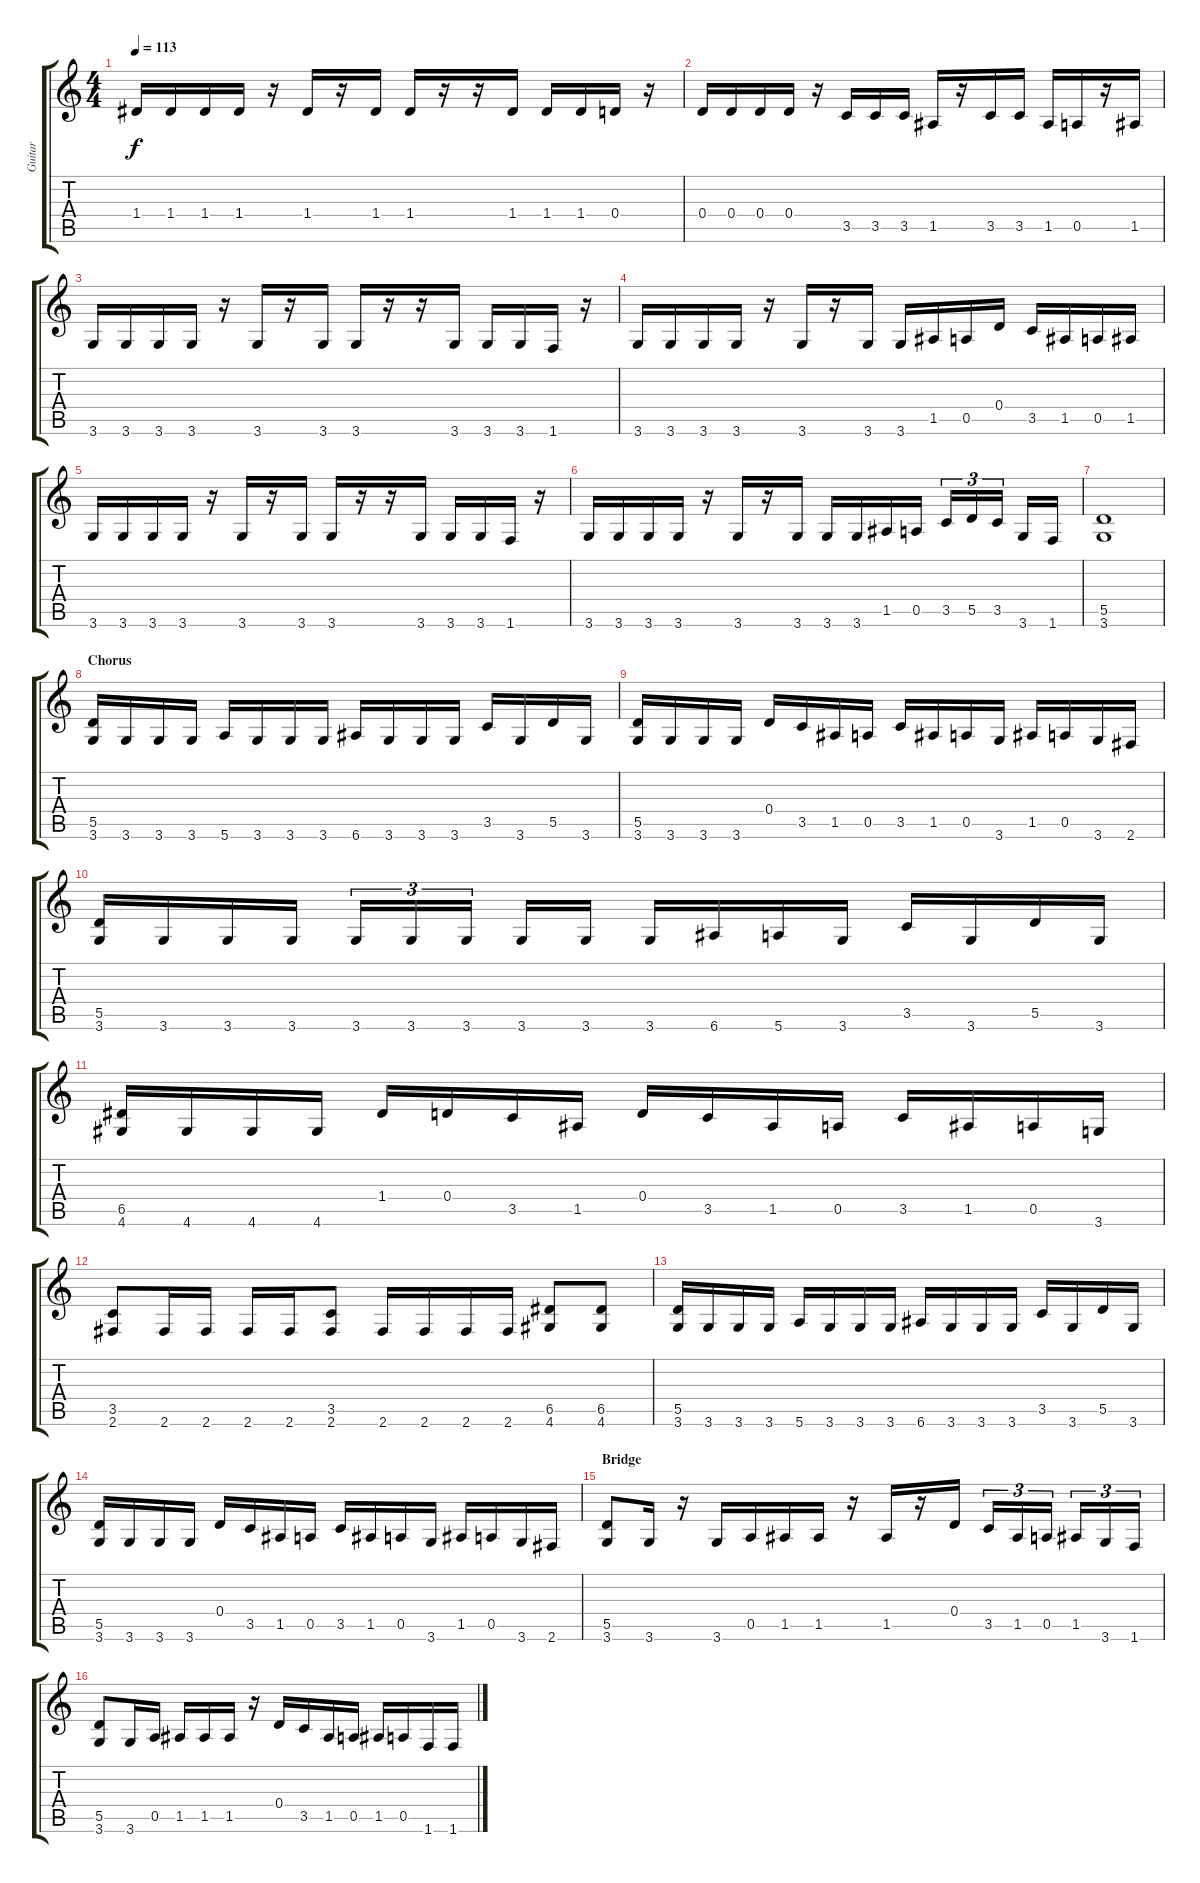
\track ("Guitar" "Guitar") {instrument distortionguitar}
\staff {score tabs}
\tuning (E4 B3 G3 D3 A2 E2) {hide}
\ts (4 4)
\tempo 113
\clef g2
\ks c
1.4.16{dy f} 1.4.16 1.4.16 1.4.16 r.16 1.4.16 r.16 1.4.16 1.4.16 r.16 r.16 1.4.16 1.4.16 1.4.16 0.4.16 r.16 |
0.4.16 0.4.16 0.4.16 0.4.16 r.16 3.5.16 3.5.16 3.5.16 1.5.16 r.16 3.5.16 3.5.16 1.5.16 0.5.16 r.16 1.5.16 |
3.6.16 3.6.16 3.6.16 3.6.16 r.16 3.6.16 r.16 3.6.16 3.6.16 r.16 r.16 3.6.16 3.6.16 3.6.16 1.6.16 r.16 |
3.6.16 3.6.16 3.6.16 3.6.16 r.16 3.6.16 r.16 3.6.16 3.6.16 1.5.16 0.5.16 0.4.16 3.5.16 1.5.16 0.5.16 1.5.16 |
3.6.16 3.6.16 3.6.16 3.6.16 r.16 3.6.16 r.16 3.6.16 3.6.16 r.16 r.16 3.6.16 3.6.16 3.6.16 1.6.16 r.16 |
3.6.16 3.6.16 3.6.16 3.6.16 r.16 3.6.16 r.16 3.6.16 3.6.16 3.6.16 1.5.16 0.5.16 3.5.16{tu (3 2)} 5.5.16{tu (3 2)} 3.5.16{tu (3 2)} 3.6.16 1.6.16 |
(5.5 3.6).1{volume 2} |
\section ("" "Chorus")
(5.5 3.6).16{volume 13 balance 9 instrument distortionguitar} 3.6.16 3.6.16 3.6.16 5.6.16 3.6.16 3.6.16 3.6.16 6.6.16 3.6.16 3.6.16 3.6.16 3.5.16 3.6.16 5.5.16 3.6.16 |
(5.5 3.6).16 3.6.16 3.6.16 3.6.16 0.4.16 3.5.16 1.5.16 0.5.16 3.5.16 1.5.16 0.5.16 3.6.16 1.5.16 0.5.16 3.6.16 2.6.16 |
(5.5 3.6).16 3.6.16 3.6.16 3.6.16 3.6.16{tu (3 2)} 3.6.16{tu (3 2)} 3.6.16{tu (3 2)} 3.6.16 3.6.16 3.6.16 6.6.16 5.6.16 3.6.16 3.5.16 3.6.16 5.5.16 3.6.16 |
(6.5 4.6).16 4.6.16 4.6.16 4.6.16 1.4.16 0.4.16 3.5.16 1.5.16 0.4.16 3.5.16 1.5.16 0.5.16 3.5.16 1.5.16 0.5.16 3.6.16 |
(3.5 2.6).8 2.6.16 2.6.16 2.6.16 2.6.16 (3.5 2.6).8 2.6.16 2.6.16 2.6.16 2.6.16 (6.5 4.6).8 (6.5 4.6).8 |
(5.5 3.6).16 3.6.16 3.6.16 3.6.16 5.6.16 3.6.16 3.6.16 3.6.16 6.6.16 3.6.16 3.6.16 3.6.16 3.5.16 3.6.16 5.5.16 3.6.16 |
(5.5 3.6).16 3.6.16 3.6.16 3.6.16 0.4.16 3.5.16 1.5.16 0.5.16 3.5.16 1.5.16 0.5.16 3.6.16 1.5.16 0.5.16 3.6.16 2.6.16 |
\section ("" "Bridge")
(5.5 3.6).8{volume 13 balance 8 instrument distortionguitar} 3.6.16 r.16 3.6.16 0.5.16 1.5.16 1.5.16 r.16 1.5.16 r.16 0.4.16 3.5.16{tu (3 2)} 1.5.16{tu (3 2)} 0.5.16{tu (3 2)} 1.5.16{tu (3 2)} 3.6.16{tu (3 2)} 1.6.16{tu (3 2)} |
(5.5 3.6).8 3.6.16 0.5.16 1.5.16 1.5.16 1.5.16 r.16 0.4.16 3.5.16 1.5.16 0.5.16 1.5.16 0.5.16 1.6.16 1.6.16
